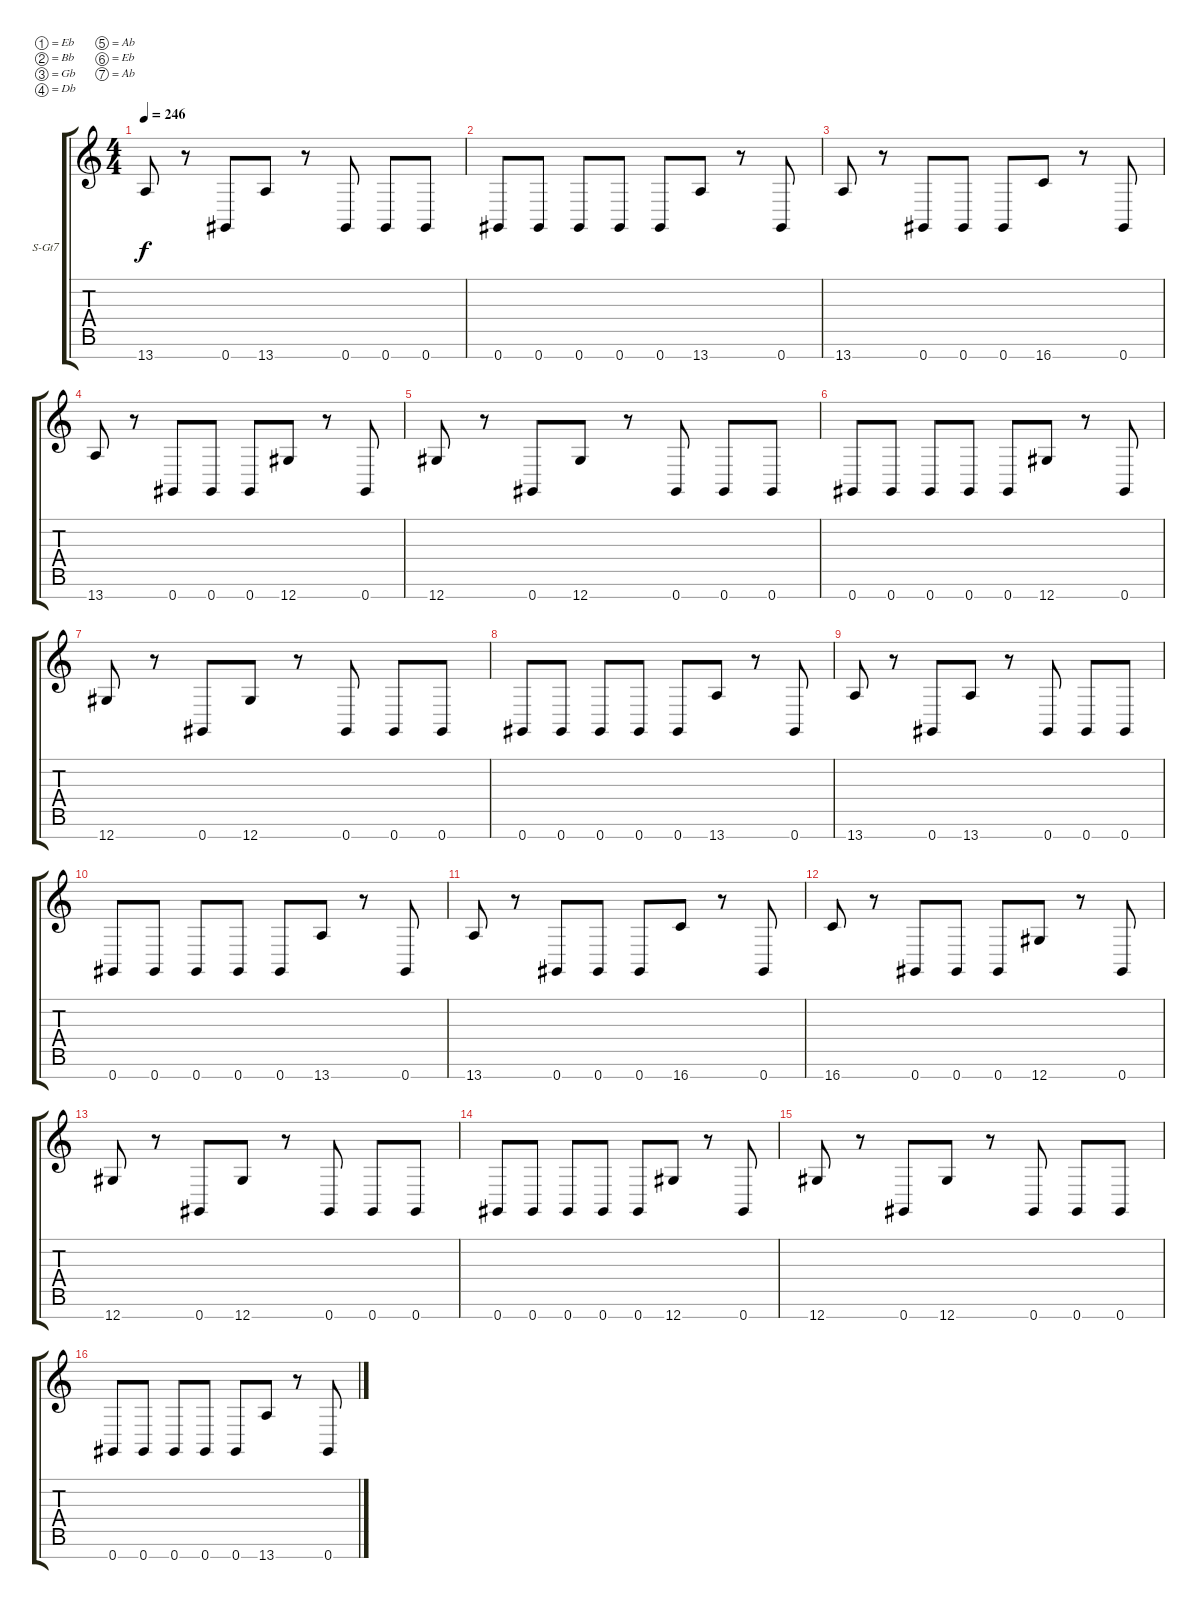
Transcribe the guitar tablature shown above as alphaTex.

\bracketExtendMode groupsimilarinstruments
\firstSystemTrackNameOrientation horizontal
\otherSystemsTrackNameOrientation horizontal
\track ("Keys (MIDI)" "S-Gt7") {instrument acousticgrandpiano}
\staff {score tabs}
\tuning (Eb4 Bb3 Gb3 Db3 Ab2 Eb2 Ab1)
\displaytranspose 12
\ts (4 4)
\tempo 246
\clef g2
\ks c
13.7.8{dy f} r.8 0.7.8 13.7.8 r.8 0.7.8 0.7.8 0.7.8 |
0.7.8 0.7.8 0.7.8 0.7.8 0.7.8 13.7.8 r.8 0.7.8 |
13.7.8 r.8 0.7.8 0.7.8 0.7.8 16.7.8 r.8 0.7.8 |
13.7.8 r.8 0.7.8 0.7.8 0.7.8 12.7.8 r.8 0.7.8 |
12.7.8 r.8 0.7.8 12.7.8 r.8 0.7.8 0.7.8 0.7.8 |
0.7.8 0.7.8 0.7.8 0.7.8 0.7.8 12.7.8 r.8 0.7.8 |
12.7.8 r.8 0.7.8 12.7.8 r.8 0.7.8 0.7.8 0.7.8 |
0.7.8 0.7.8 0.7.8 0.7.8 0.7.8 13.7.8 r.8 0.7.8 |
13.7.8 r.8 0.7.8 13.7.8 r.8 0.7.8 0.7.8 0.7.8 |
0.7.8 0.7.8 0.7.8 0.7.8 0.7.8 13.7.8 r.8 0.7.8 |
13.7.8 r.8 0.7.8 0.7.8 0.7.8 16.7.8 r.8 0.7.8 |
16.7.8 r.8 0.7.8 0.7.8 0.7.8 12.7.8 r.8 0.7.8 |
12.7.8 r.8 0.7.8 12.7.8 r.8 0.7.8 0.7.8 0.7.8 |
0.7.8 0.7.8 0.7.8 0.7.8 0.7.8 12.7.8 r.8 0.7.8 |
12.7.8 r.8 0.7.8 12.7.8 r.8 0.7.8 0.7.8 0.7.8 |
0.7.8 0.7.8 0.7.8 0.7.8 0.7.8 13.7.8 r.8 0.7.8
